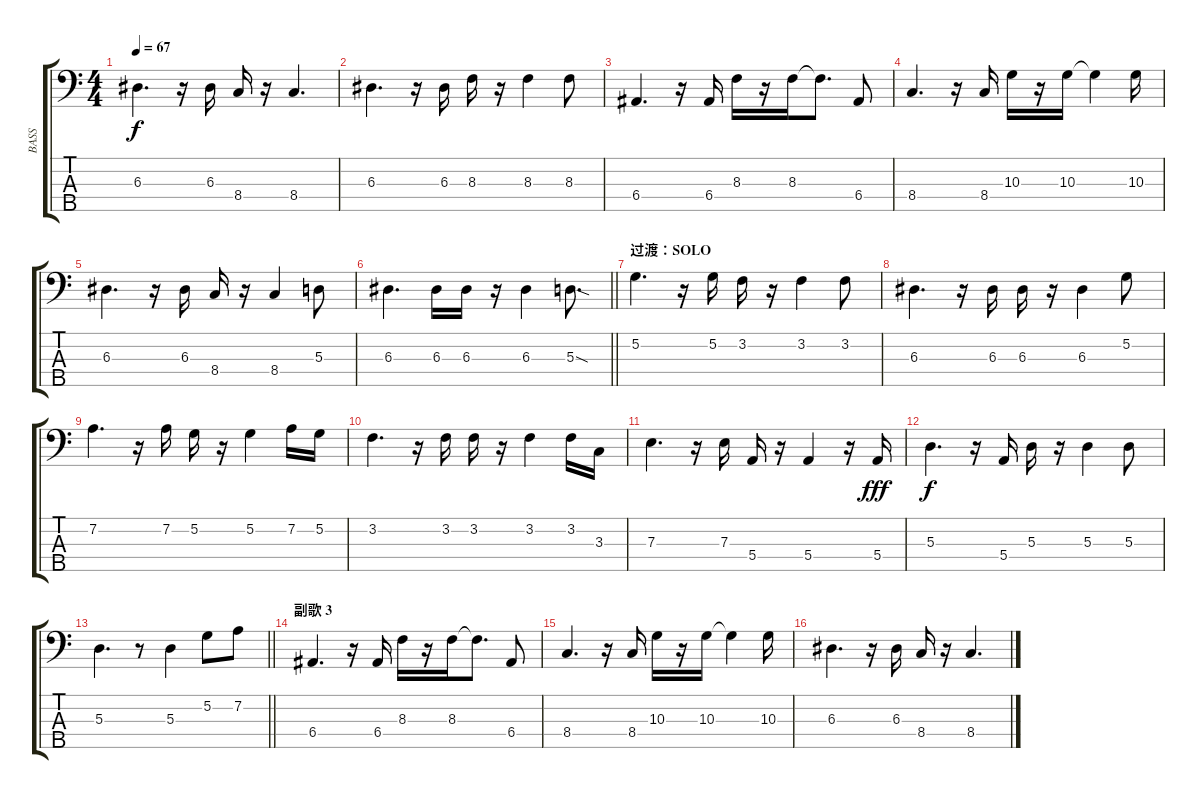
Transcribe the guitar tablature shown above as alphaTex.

\track ("BASS" "BASS") {instrument synthbass2}
\staff {score tabs}
\tuning (G2 D2 A1 E1 B0) {hide}
\ts (4 4)
\tempo 67
\clef f4
\ks c
6.3.4{d dy f} r.16 6.3.16 8.4.16 r.16 8.4.4{d} |
6.3.4{d} r.16 6.3.16 8.3.16 r.16 8.3.4 8.3.8 |
6.4.4{d} r.16 6.4.16 8.3.16 r.16 8.3.16 8.3{t}.8{d} 6.4.8 |
8.4.4{d} r.16 8.4.16 10.3.16 r.16 10.3.16 10.3{t}.4 10.3.16 |
6.3.4{d} r.16 6.3.16 8.4.16 r.16 8.4.4 5.3.8 |
\barLineRight lightlight
6.3.4{d} 6.3.16 6.3.16 r.16 6.3.4 5.3{sod}.8{d} |
\section ("" "过渡：SOLO")
5.2.4{d} r.16 5.2.16 3.2.16 r.16 3.2.4 3.2.8 |
6.3.4{d} r.16 6.3.16 6.3.16 r.16 6.3.4 5.2.8 |
7.2.4{d} r.16 7.2.16 5.2.16 r.16 5.2.4 7.2.16 5.2.16 |
3.2.4{d} r.16 3.2.16 3.2.16 r.16 3.2.4 3.2.16 3.3.16 |
7.3.4{d} r.16 7.3.16 5.4.16 r.16 5.4.4 r.16 5.4.16{dy fff} |
5.3.4{d dy f} r.16 5.4.16 5.3.16 r.16 5.3.4 5.3.8 |
\barLineRight lightlight
5.3.4{d} r.8 5.3.4 5.2.8 7.2.8 |
\section ("" "副歌 3")
6.4.4{d} r.16 6.4.16 8.3.16 r.16 8.3.16 8.3{t}.8{d} 6.4.8 |
8.4.4{d} r.16 8.4.16 10.3.16 r.16 10.3.16 10.3{t}.4 10.3.16 |
6.3.4{d} r.16 6.3.16 8.4.16 r.16 8.4.4{d}
